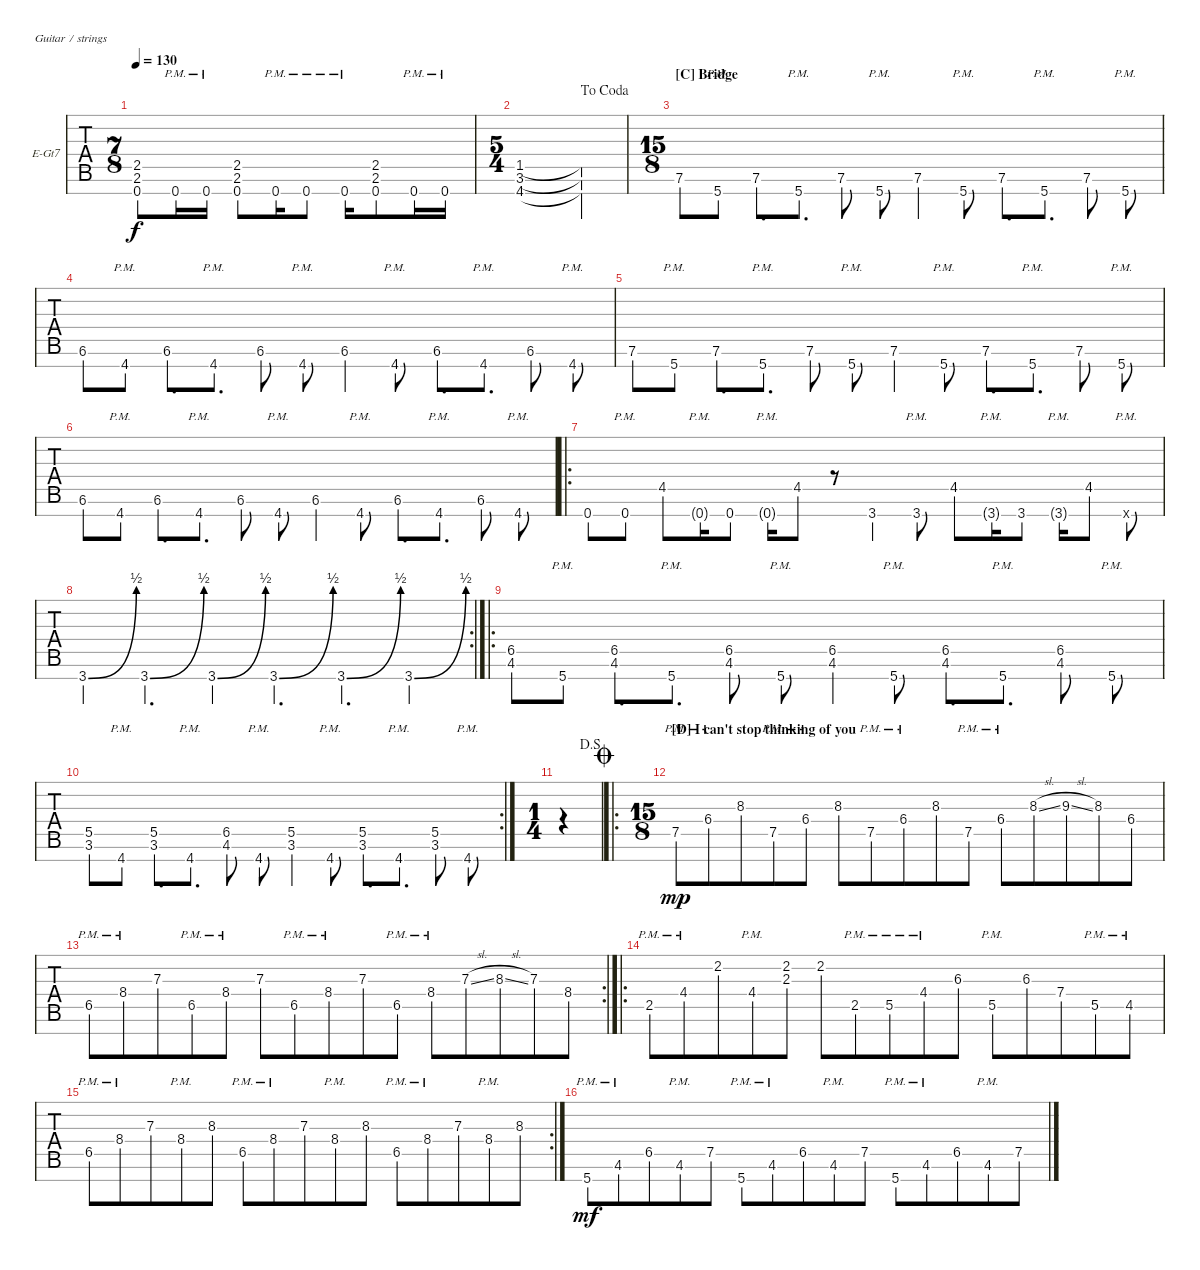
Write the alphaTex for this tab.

\bracketExtendMode groupsimilarinstruments
\firstSystemTrackNameOrientation horizontal
\otherSystemsTrackNameOrientation horizontal
\track ("Rhythm Left" "E-Gt7") {multiBarRest instrument distortionguitar}
\staff {tabs}
\tuning (E4 B3 G3 D3 A2 E2 B1)
\ts (7 8)
\beaming (8 2 2 3)
\tempo 130
\clef g2
\ks d#minor
(0.7 2.6 2.5).8{dy f} 0.7{pm}.16 0.7{pm}.16 (0.7 2.6 2.5).8 0.7{pm}.16 0.7{pm}.8 0.7{pm}.16 (0.7 2.6 2.5).8 0.7{pm}.16 0.7{pm}.16 |
\ts (5 4)
\jump dacoda
(4.7 3.6 1.5).1 (4.7{t} 3.6{t} 1.5{t}).4 |
\ts (15 8)
\beaming (8 2 2 2 2 2 2 2 1)
\section ("C" "Bridge")
7.6.8 5.7{pm}.8 7.6.8{d} 5.7{pm}.8{d} 7.6.8 5.7{pm}.8 7.6.4 5.7{pm}.8 7.6.8{d} 5.7{pm}.8{d} 7.6.8 5.7{pm}.8 |
6.6.8 4.7{pm}.8 6.6.8{d} 4.7{pm}.8{d} 6.6.8 4.7{pm}.8 6.6.4 4.7{pm}.8 6.6.8{d} 4.7{pm}.8{d} 6.6.8 4.7{pm}.8 |
7.6.8 5.7{pm}.8 7.6.8{d} 5.7{pm}.8{d} 7.6.8 5.7{pm}.8 7.6.4 5.7{pm}.8 7.6.8{d} 5.7{pm}.8{d} 7.6.8 5.7{pm}.8 |
6.6.8 4.7{pm}.8 6.6.8{d} 4.7{pm}.8{d} 6.6.8 4.7{pm}.8 6.6.4 4.7{pm}.8 6.6.8{d} 4.7{pm}.8{d} 6.6.8 4.7{pm}.8 |
\ro
0.7.8 0.7{pm st}.8 4.5.8 0.7{g pm}.16 0.7.8 0.7{g pm}.16 4.5.8 r.8 3.7.4 3.7{pm st}.8 4.5.8 3.7{g pm}.16 3.7.8 3.7{g pm}.16 4.5.8 3.7{pm st x}.8 |
\rc 2
3.7{be (bend 11.4 0 30 2)}.4 3.7{be (bend 11.4 0 30 2)}.4{d} 3.7{be (bend 11.4 0 30 2)}.4 3.7{be (bend 11.4 0 30 2)}.4{d} 3.7{be (bend 11.4 0 30 2)}.4{d} 3.7{be (bend 11.4 0 30 2)}.4 |
\ro
(4.6 6.5).8 5.7{pm}.8 (4.6 6.5).8{d} 5.7{pm}.8{d} (4.6 6.5).8 5.7{pm}.8 (4.6 6.5).4 5.7{pm}.8 (4.6 6.5).8{d} 5.7{pm}.8{d} (4.6 6.5).8 5.7{pm}.8 |
\rc 2
(3.6 5.5).8 4.7{pm}.8 (3.6 5.5).8{d} 4.7{pm}.8{d} (4.6 6.5).8 4.7{pm}.8 (3.6 5.5).4 4.7{pm}.8 (3.6 5.5).8{d} 4.7{pm}.8{d} (3.6 5.5).8 4.7{pm}.8 |
\ts (1 4)
\jump dalsegno
r.4 |
\ro
\ts (15 8)
\beaming (8 5 5 5)
\section ("D" "I can't stop thinking of you")
\jump coda
\ks e
7.5{pm}.8{dy mp} 6.4{pm}.8 8.3.8 7.5{pm}.8 6.4{pm}.8 8.3.8 7.5{pm}.8 6.4{pm}.8 8.3.8 7.5{pm}.8 6.4{pm}.8 8.3{sl}.8 9.3{sl}.8 8.3.8 6.4.8 |
\rc 2
\ks eb
6.5{pm}.8 8.4{pm}.8 7.3.8 6.5{pm}.8 8.4{pm}.8 7.3.8 6.5{pm}.8 8.4{pm}.8 7.3.8 6.5{pm}.8 8.4{pm}.8 7.3{sl}.8 8.3{sl}.8 7.3.8 8.4.8 |
\ro
\ks bminor
2.5{pm}.8 4.4{pm}.8 2.2.8 4.4{pm}.8 (2.2 2.3).8 2.2.8 2.5{pm}.8 5.5{pm}.8 4.4{pm}.8 6.3.8 5.5{pm}.8 6.3.8 7.4.8 5.5{pm}.8 4.5{pm}.8 |
\rc 2
\ks eb
6.5{pm}.8 8.4{pm}.8 7.3.8 8.4{pm}.8 8.3.8 6.5{pm}.8 8.4{pm}.8 7.3.8 8.4{pm}.8 8.3.8 6.5{pm}.8 8.4{pm}.8 7.3.8 8.4{pm}.8 8.3.8 |
\ks e
5.7{pm}.8{dy mf} 4.6{pm}.8 6.5.8 4.6{pm}.8 7.5.8 5.7{pm}.8 4.6{pm}.8 6.5.8 4.6{pm}.8 7.5.8 5.7{pm}.8 4.6{pm}.8 6.5.8 4.6{pm}.8 7.5.8
